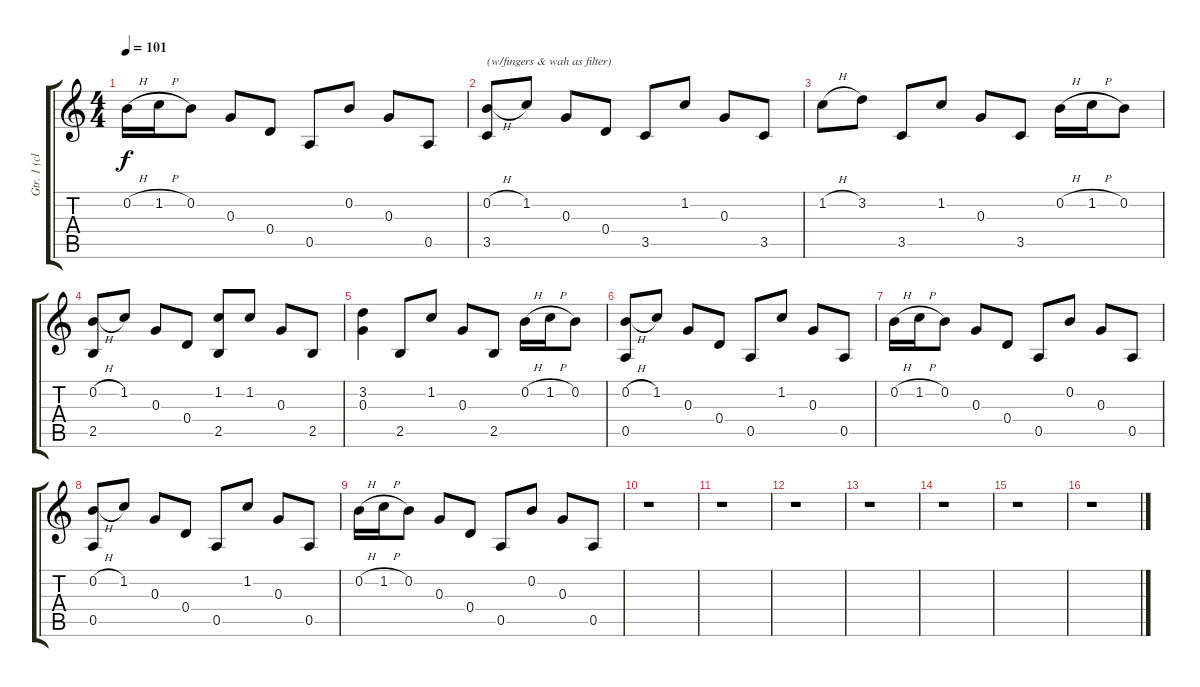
\track ("Gtr. 1 (clean)" "Gtr. 1 (cl") {instrument acousticguitarsteel}
\staff {score tabs}
\tuning (E4 B3 G3 D3 A2 D2) {hide}
\ts (4 4)
\tempo 101
\clef g2
\ks c
0.2{h}.16{dy f} 1.2{h}.16 0.2.8 0.3.8 0.4.8 0.5.8 0.2.8 0.3.8 0.5.8 |
(0.2{h} 3.5).8{txt "(w/fingers & wah as filter)"} 1.2.8 0.3.8 0.4.8 3.5.8 1.2.8 0.3.8 3.5.8 |
1.2{h}.8 3.2.8 3.5.8 1.2.8 0.3.8 3.5.8 0.2{h}.16 1.2{h}.16 0.2.8 |
(0.2{h} 2.5).8 1.2.8 0.3.8 0.4.8 (1.2 2.5).8 1.2.8 0.3.8 2.5.8 |
(3.2 0.3).4 2.5.8 1.2.8 0.3.8 2.5.8 0.2{h}.16 1.2{h}.16 0.2.8 |
(0.2{h} 0.5).8 1.2.8 0.3.8 0.4.8 0.5.8 1.2.8 0.3.8 0.5.8 |
0.2{h}.16 1.2{h}.16 0.2.8 0.3.8 0.4.8 0.5.8 0.2.8 0.3.8 0.5.8 |
(0.2{h} 0.5).8 1.2.8 0.3.8 0.4.8 0.5.8 1.2.8 0.3.8 0.5.8 |
0.2{h}.16 1.2{h}.16 0.2.8 0.3.8 0.4.8 0.5.8 0.2.8 0.3.8 0.5.8 |
r.1 |
r.1 |
r.1 |
r.1 |
r.1 |
r.1 |
r.1
